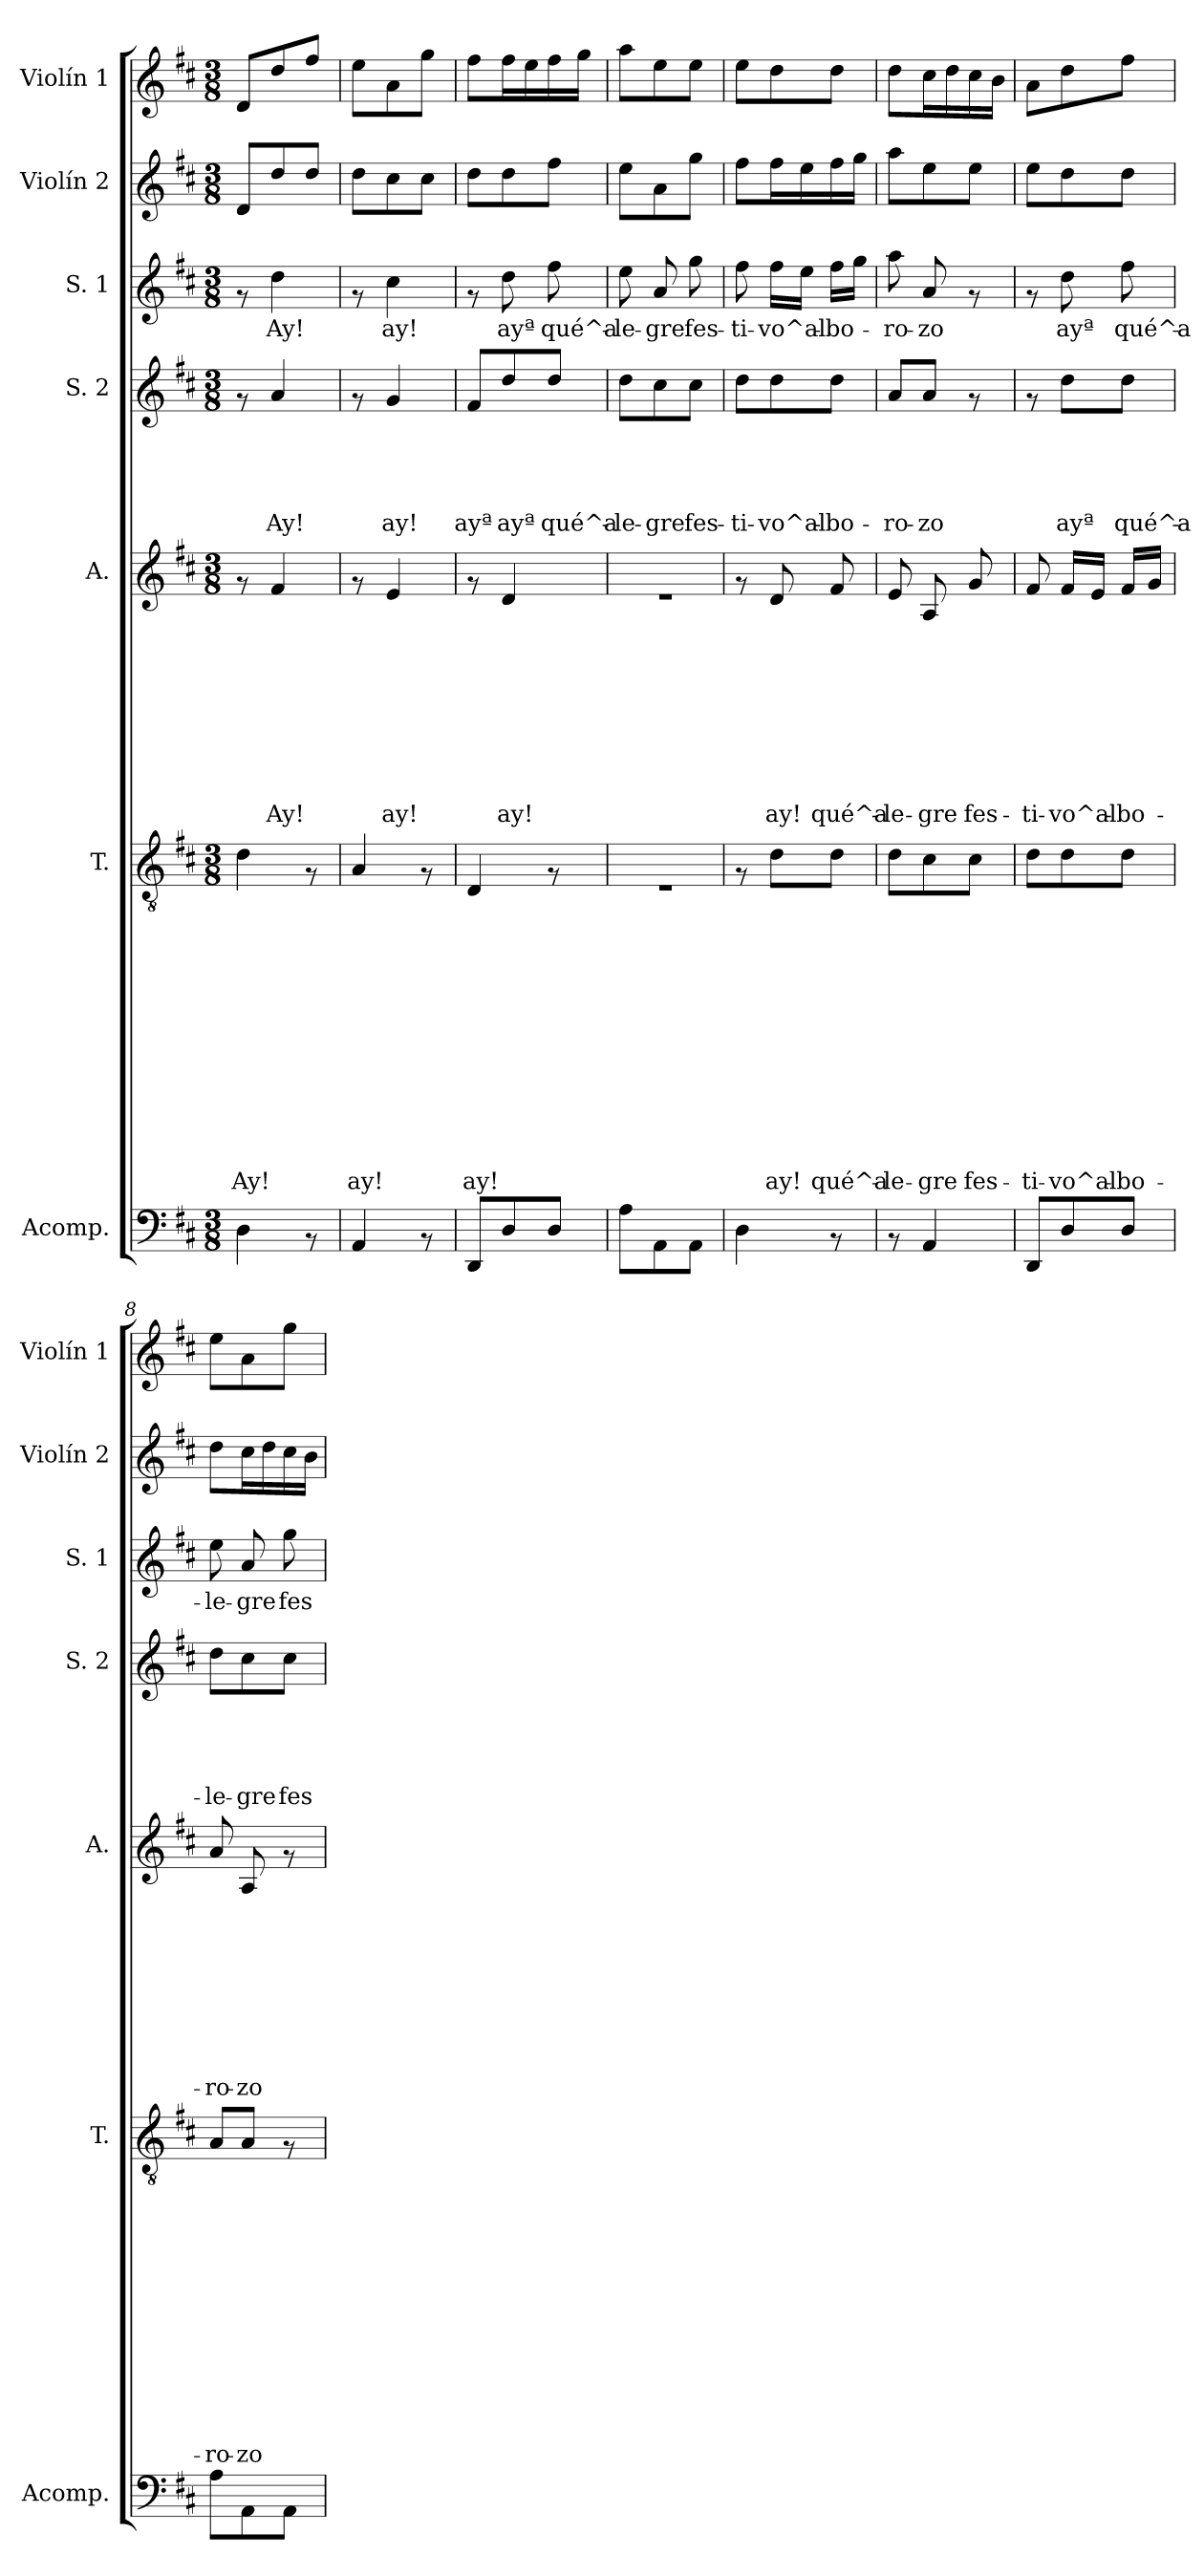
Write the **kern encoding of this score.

**kern	**kern	**text	**text	**text	**text	**text	**text	**text	**text	**text	**text	**text	**text	**text	**kern	**text	**text	**text	**text	**text	**text	**text	**text	**text	**kern	**text	**text	**text	**text	**text	**kern	**text	**kern	**kern
*part7	*part6	*part6	*part6	*part6	*part6	*part6	*part6	*part6	*part6	*part6	*part6	*part6	*part6	*part6	*part5	*part5	*part5	*part5	*part5	*part5	*part5	*part5	*part5	*part5	*part4	*part4	*part4	*part4	*part4	*part4	*part3	*part3	*part2	*part1
*staff7	*staff6	*staff6	*staff6	*staff6	*staff6	*staff6	*staff6	*staff6	*staff6	*staff6	*staff6	*staff6	*staff6	*staff6	*staff5	*staff5	*staff5	*staff5	*staff5	*staff5	*staff5	*staff5	*staff5	*staff5	*staff4	*staff4	*staff4	*staff4	*staff4	*staff4	*staff3	*staff3	*staff2	*staff1
*I"Acomp.	*I"T.	*	*	*	*	*	*	*	*	*	*	*	*	*	*I"A.	*	*	*	*	*	*	*	*	*	*I"S. 2	*	*	*	*	*	*I"S. 1	*	*I"Violín 2	*I"Violín 1
*I'Acomp.	*I'T.	*	*	*	*	*	*	*	*	*	*	*	*	*	*I'A.	*	*	*	*	*	*	*	*	*	*I'S. 2	*	*	*	*	*	*I'S. 1	*	*I'Violín 2	*I'Violín 1
!!LO:PB:g=z
*clefF4	*clefGv2	*	*	*	*	*	*	*	*	*	*	*	*	*	*clefG2	*	*	*	*	*	*	*	*	*	*clefG2	*	*	*	*	*	*clefG2	*	*clefG2	*clefG2
*k[f#c#]	*k[f#c#]	*	*	*	*	*	*	*	*	*	*	*	*	*	*k[f#c#]	*	*	*	*	*	*	*	*	*	*k[f#c#]	*	*	*	*	*	*k[f#c#]	*	*k[f#c#]	*k[f#c#]
*D:	*D:	*	*	*	*	*	*	*	*	*	*	*	*	*	*D:	*	*	*	*	*	*	*	*	*	*D:	*	*	*	*	*	*D:	*	*D:	*D:
*M3/8	*M3/8	*	*	*	*	*	*	*	*	*	*	*	*	*	*M3/8	*	*	*	*	*	*	*	*	*	*M3/8	*	*	*	*	*	*M3/8	*	*M3/8	*M3/8
=1	=1	=1	=1	=1	=1	=1	=1	=1	=1	=1	=1	=1	=1	=1	=1	=1	=1	=1	=1	=1	=1	=1	=1	=1	=1	=1	=1	=1	=1	=1	=1	=1	=1	=1
!	!	!	!	!	!	!	!	!	!	!	!	!	!	!LO:LY:b	!	!	!	!	!	!	!	!	!	!	!	!	!	!	!	!	!	!	!	!
4D\	4d\	.	.	.	.	.	.	.	.	.	.	.	.	Ay!	8rf	.	.	.	.	.	.	.	.	.	8rf	.	.	.	.	.	8rf	.	8d/L	8d/L
!	!	!	!	!	!	!	!	!	!	!	!	!	!	!	!	!	!	!	!	!	!	!	!	!LO:LY:b	!	!	!	!	!	!LO:LY:b	!	!LO:LY:b	!	!
.	.	.	.	.	.	.	.	.	.	.	.	.	.	.	4f#/	.	.	.	.	.	.	.	.	Ay!	4a/	.	.	.	.	Ay!	4dd\	Ay!	8dd/	8dd/
8rAA	8rF	.	.	.	.	.	.	.	.	.	.	.	.	.	.	.	.	.	.	.	.	.	.	.	.	.	.	.	.	.	.	.	8dd/J	8ff#/J
=2	=2	=2	=2	=2	=2	=2	=2	=2	=2	=2	=2	=2	=2	=2	=2	=2	=2	=2	=2	=2	=2	=2	=2	=2	=2	=2	=2	=2	=2	=2	=2	=2	=2	=2
!	!	!	!	!	!	!	!	!	!	!	!	!	!	!LO:LY:b	!	!	!	!	!	!	!	!	!	!	!	!	!	!	!	!	!	!	!	!
4AA/	4A/	.	.	.	.	.	.	.	.	.	.	.	.	ay!	8rf	.	.	.	.	.	.	.	.	.	8rf	.	.	.	.	.	8rf	.	8dd\L	8ee\L
!	!	!	!	!	!	!	!	!	!	!	!	!	!	!	!	!	!	!	!	!	!	!	!	!LO:LY:b	!	!	!	!	!	!LO:LY:b	!	!LO:LY:b	!	!
.	.	.	.	.	.	.	.	.	.	.	.	.	.	.	4e/	.	.	.	.	.	.	.	.	ay!	4g/	.	.	.	.	ay!	4cc#\	ay!	8cc#\	8a\
8rAA	8rF	.	.	.	.	.	.	.	.	.	.	.	.	.	.	.	.	.	.	.	.	.	.	.	.	.	.	.	.	.	.	.	8cc#\J	8gg\J
=3	=3	=3	=3	=3	=3	=3	=3	=3	=3	=3	=3	=3	=3	=3	=3	=3	=3	=3	=3	=3	=3	=3	=3	=3	=3	=3	=3	=3	=3	=3	=3	=3	=3	=3
!	!	!	!	!	!	!	!	!	!	!	!	!	!	!LO:LY:b	!	!	!	!	!	!	!	!	!	!	!	!	!	!	!	!LO:LY:b	!	!	!	!
8DD/L	4D/	.	.	.	.	.	.	.	.	.	.	.	.	ay!	8rf	.	.	.	.	.	.	.	.	.	8f#/L	.	.	.	.	ayª	8rf	.	8dd\L	8ff#\L
!	!	!	!	!	!	!	!	!	!	!	!	!	!	!	!	!	!	!	!	!	!	!	!	!LO:LY:b	!	!	!	!	!	!LO:LY:b	!	!LO:LY:b	!	!
8D/	.	.	.	.	.	.	.	.	.	.	.	.	.	.	4d/	.	.	.	.	.	.	.	.	ay!	8dd/	.	.	.	.	ayª	8dd\	ayª	8dd\	16ff#\L
.	.	.	.	.	.	.	.	.	.	.	.	.	.	.	.	.	.	.	.	.	.	.	.	.	.	.	.	.	.	.	.	.	.	16ee\
!	!	!	!	!	!	!	!	!	!	!	!	!	!	!	!	!	!	!	!	!	!	!	!	!	!	!	!	!	!	!LO:LY:b	!	!LO:LY:b	!	!
8D/J	8rF	.	.	.	.	.	.	.	.	.	.	.	.	.	.	.	.	.	.	.	.	.	.	.	8dd/J	.	.	.	.	qué^a-	8ff#\	qué^a-	8ff#\J	16ff#\
.	.	.	.	.	.	.	.	.	.	.	.	.	.	.	.	.	.	.	.	.	.	.	.	.	.	.	.	.	.	.	.	.	.	16gg\JJ
=4	=4	=4	=4	=4	=4	=4	=4	=4	=4	=4	=4	=4	=4	=4	=4	=4	=4	=4	=4	=4	=4	=4	=4	=4	=4	=4	=4	=4	=4	=4	=4	=4	=4	=4
!	!	!	!	!	!	!	!	!	!	!	!	!	!	!	!	!	!	!	!	!	!	!	!	!	!	!	!	!	!	!LO:LY:b	!	!LO:LY:b	!	!
8A\L	4.rE	.	.	.	.	.	.	.	.	.	.	.	.	.	4.re	.	.	.	.	.	.	.	.	.	8dd\L	.	.	.	.	-le-	8ee\	-le-	8ee\L	8aa\L
!	!	!	!	!	!	!	!	!	!	!	!	!	!	!	!	!	!	!	!	!	!	!	!	!	!	!	!	!	!	!LO:LY:b	!	!LO:LY:b	!	!
8AA\	.	.	.	.	.	.	.	.	.	.	.	.	.	.	.	.	.	.	.	.	.	.	.	.	8cc#\	.	.	.	.	-gre	8a/	-gre	8a\	8ee\
!	!	!	!	!	!	!	!	!	!	!	!	!	!	!	!	!	!	!	!	!	!	!	!	!	!	!	!	!	!	!LO:LY:b	!	!LO:LY:b	!	!
8AA\J	.	.	.	.	.	.	.	.	.	.	.	.	.	.	.	.	.	.	.	.	.	.	.	.	8cc#\J	.	.	.	.	fes-	8gg\	fes-	8gg\J	8ee\J
=5	=5	=5	=5	=5	=5	=5	=5	=5	=5	=5	=5	=5	=5	=5	=5	=5	=5	=5	=5	=5	=5	=5	=5	=5	=5	=5	=5	=5	=5	=5	=5	=5	=5	=5
!	!	!	!	!	!	!	!	!	!	!	!	!	!	!	!	!	!	!	!	!	!	!	!	!	!	!	!	!	!	!LO:LY:b	!	!LO:LY:b	!	!
4D\	8rF	.	.	.	.	.	.	.	.	.	.	.	.	.	8rf	.	.	.	.	.	.	.	.	.	8dd\L	.	.	.	.	-ti-	8ff#\	-ti-	8ff#\L	8ee\L
!	!	!	!	!	!	!	!	!	!	!	!	!	!	!LO:LY:b	!	!	!	!	!	!	!	!	!	!LO:LY:b	!	!	!	!	!	!LO:LY:b	!	!LO:LY:b	!	!
.	8d\L	.	.	.	.	.	.	.	.	.	.	.	.	ay!	8d/	.	.	.	.	.	.	.	.	ay!	8dd\	.	.	.	.	-vo^al-	16ff#\LL	-vo^al-	16ff#\L	8dd\
.	.	.	.	.	.	.	.	.	.	.	.	.	.	.	.	.	.	.	.	.	.	.	.	.	.	.	.	.	.	.	16ee\JJ	.	16ee\	.
!	!	!	!	!	!	!	!	!	!	!	!	!	!	!LO:LY:b	!	!	!	!	!	!	!	!	!	!LO:LY:b	!	!	!	!	!	!LO:LY:b	!	!LO:LY:b	!	!
8rAA	8d\J	.	.	.	.	.	.	.	.	.	.	.	.	qué^a-	8f#/	.	.	.	.	.	.	.	.	qué^a-	8dd\J	.	.	.	.	-bo-	16ff#\LL	-bo-	16ff#\	8dd\J
.	.	.	.	.	.	.	.	.	.	.	.	.	.	.	.	.	.	.	.	.	.	.	.	.	.	.	.	.	.	.	16gg\JJ	.	16gg\JJ	.
!!LO:PB:g=z
=6	=6	=6	=6	=6	=6	=6	=6	=6	=6	=6	=6	=6	=6	=6	=6	=6	=6	=6	=6	=6	=6	=6	=6	=6	=6	=6	=6	=6	=6	=6	=6	=6	=6	=6
!	!	!	!	!	!	!	!	!	!	!	!	!	!	!LO:LY:b	!	!	!	!	!	!	!	!	!	!LO:LY:b	!	!	!	!	!	!LO:LY:b	!	!LO:LY:b	!	!
8rAA	8d\L	.	.	.	.	.	.	.	.	.	.	.	.	-le-	8e/	.	.	.	.	.	.	.	.	-le-	8a/L	.	.	.	.	-ro-	8aa\	-ro-	8aa\L	8dd\L
!	!	!	!	!	!	!	!	!	!	!	!	!	!	!LO:LY:b	!	!	!	!	!	!	!	!	!	!LO:LY:b	!	!	!	!	!	!LO:LY:b	!	!LO:LY:b	!	!
4AA/	8c#\	.	.	.	.	.	.	.	.	.	.	.	.	-gre	8A/	.	.	.	.	.	.	.	.	-gre	8a/J	.	.	.	.	-zo	8a/	-zo	8ee\	16cc#\L
.	.	.	.	.	.	.	.	.	.	.	.	.	.	.	.	.	.	.	.	.	.	.	.	.	.	.	.	.	.	.	.	.	.	16dd\
!	!	!	!	!	!	!	!	!	!	!	!	!	!	!LO:LY:b	!	!	!	!	!	!	!	!	!	!LO:LY:b	!	!	!	!	!	!	!	!	!	!
.	8c#\J	.	.	.	.	.	.	.	.	.	.	.	.	fes-	8g/	.	.	.	.	.	.	.	.	fes-	8rf	.	.	.	.	.	8rf	.	8ee\J	16cc#\
.	.	.	.	.	.	.	.	.	.	.	.	.	.	.	.	.	.	.	.	.	.	.	.	.	.	.	.	.	.	.	.	.	.	16b\JJ
=7	=7	=7	=7	=7	=7	=7	=7	=7	=7	=7	=7	=7	=7	=7	=7	=7	=7	=7	=7	=7	=7	=7	=7	=7	=7	=7	=7	=7	=7	=7	=7	=7	=7	=7
!	!	!	!	!	!	!	!	!	!	!	!	!	!	!LO:LY:b	!	!	!	!	!	!	!	!	!	!LO:LY:b	!	!	!	!	!	!	!	!	!	!
8DD/L	8d\L	.	.	.	.	.	.	.	.	.	.	.	.	-ti-	8f#/	.	.	.	.	.	.	.	.	-ti-	8rf	.	.	.	.	.	8rf	.	8ee\L	8a\L
!	!	!	!	!	!	!	!	!	!	!	!	!	!	!LO:LY:b	!	!	!	!	!	!	!	!	!	!LO:LY:b	!	!	!	!	!	!LO:LY:b	!	!LO:LY:b	!	!
8D/	8d\	.	.	.	.	.	.	.	.	.	.	.	.	-vo^al-	16f#/LL	.	.	.	.	.	.	.	.	-vo^al-	8dd\L	.	.	.	.	ayª	8dd\	ayª	8dd\	8dd\
.	.	.	.	.	.	.	.	.	.	.	.	.	.	.	16e/JJ	.	.	.	.	.	.	.	.	.	.	.	.	.	.	.	.	.	.	.
!	!	!	!	!	!	!	!	!	!	!	!	!	!	!LO:LY:b	!	!	!	!	!	!	!	!	!	!LO:LY:b	!	!	!	!	!	!LO:LY:b	!	!LO:LY:b	!	!
8D/J	8d\J	.	.	.	.	.	.	.	.	.	.	.	.	-bo-	16f#/LL	.	.	.	.	.	.	.	.	-bo-	8dd\J	.	.	.	.	qué^a-	8ff#\	qué^a-	8dd\J	8ff#\J
.	.	.	.	.	.	.	.	.	.	.	.	.	.	.	16g/JJ	.	.	.	.	.	.	.	.	.	.	.	.	.	.	.	.	.	.	.
=8	=8	=8	=8	=8	=8	=8	=8	=8	=8	=8	=8	=8	=8	=8	=8	=8	=8	=8	=8	=8	=8	=8	=8	=8	=8	=8	=8	=8	=8	=8	=8	=8	=8	=8
!	!	!	!	!	!	!	!	!	!	!	!	!	!	!LO:LY:b	!	!	!	!	!	!	!	!	!	!LO:LY:b	!	!	!	!	!	!LO:LY:b	!	!LO:LY:b	!	!
8A\L	8A/L	.	.	.	.	.	.	.	.	.	.	.	.	-ro-	8a/	.	.	.	.	.	.	.	.	-ro-	8dd\L	.	.	.	.	-le-	8ee\	-le-	8dd\L	8ee\L
!	!	!	!	!	!	!	!	!	!	!	!	!	!	!LO:LY:b	!	!	!	!	!	!	!	!	!	!LO:LY:b	!	!	!	!	!	!LO:LY:b	!	!LO:LY:b	!	!
8AA\	8A/J	.	.	.	.	.	.	.	.	.	.	.	.	-zo	8A/	.	.	.	.	.	.	.	.	-zo	8cc#\	.	.	.	.	-gre	8a/	-gre	16cc#\L	8a\
.	.	.	.	.	.	.	.	.	.	.	.	.	.	.	.	.	.	.	.	.	.	.	.	.	.	.	.	.	.	.	.	.	16dd\	.
!	!	!	!	!	!	!	!	!	!	!	!	!	!	!	!	!	!	!	!	!	!	!	!	!	!	!	!	!	!	!LO:LY:b	!	!LO:LY:b	!	!
8AA\J	8rF	.	.	.	.	.	.	.	.	.	.	.	.	.	8rf	.	.	.	.	.	.	.	.	.	8cc#\J	.	.	.	.	fes-	8gg\	fes-	16cc#\	8gg\J
.	.	.	.	.	.	.	.	.	.	.	.	.	.	.	.	.	.	.	.	.	.	.	.	.	.	.	.	.	.	.	.	.	16b\JJ	.
=	=	=	=	=	=	=	=	=	=	=	=	=	=	=	=	=	=	=	=	=	=	=	=	=	=	=	=	=	=	=	=	=	=	=
*-	*-	*-	*-	*-	*-	*-	*-	*-	*-	*-	*-	*-	*-	*-	*-	*-	*-	*-	*-	*-	*-	*-	*-	*-	*-	*-	*-	*-	*-	*-	*-	*-	*-	*-
